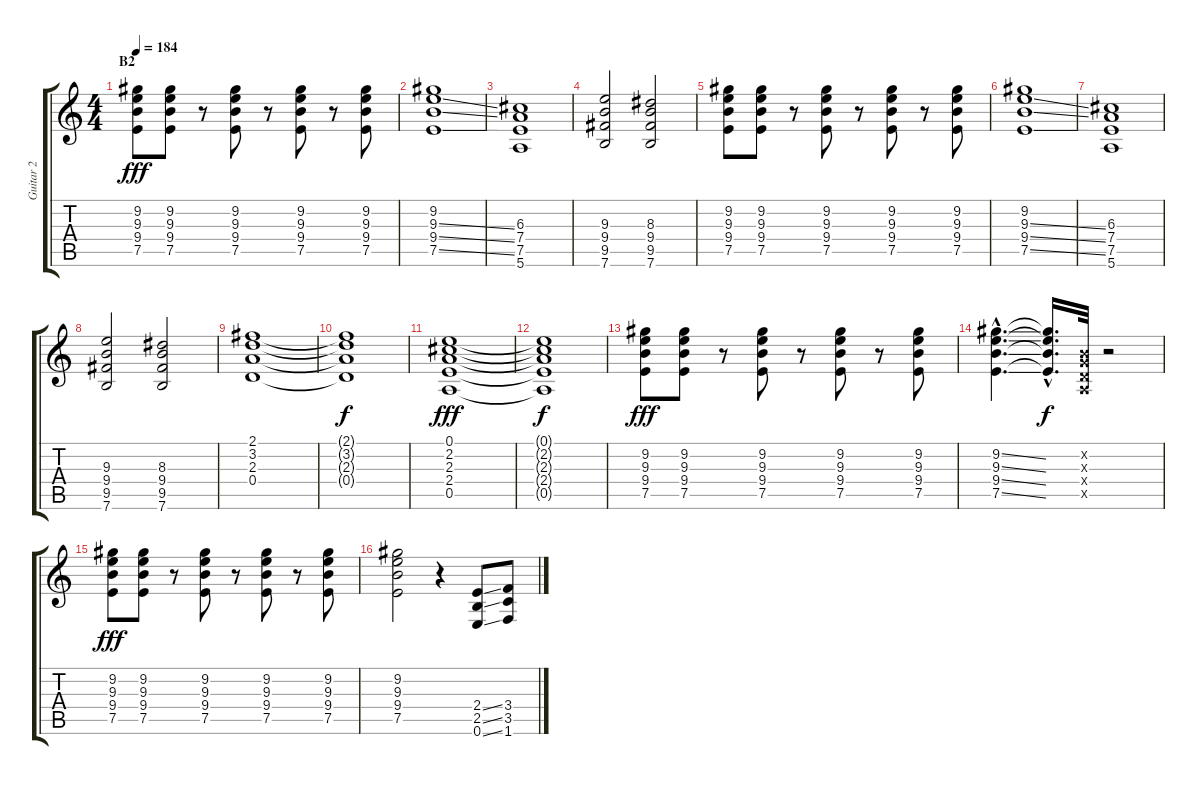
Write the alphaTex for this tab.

\track ("Guitar 2" "Guitar 2") {instrument distortionguitar}
\staff {score tabs}
\tuning (E4 B3 G3 D3 A2 E2) {hide}
\ts (4 4)
\section ("" "B2")
\tempo 184
\clef g2
\ks c
(9.2 9.3 9.4 7.5).8{dy fff} (9.2 9.3 9.4 7.5).8 r.8 (9.2 9.3 9.4 7.5).8 r.8 (9.2 9.3 9.4 7.5).8 r.8 (9.2 9.3 9.4 7.5).8 |
(9.2 9.3{ss} 9.4{ss} 7.5{ss}).1 |
(6.3 7.4 7.5 5.6).1 |
(9.3 9.4 9.5 7.6).2 (8.3 9.4 9.5 7.6).2 |
(9.2 9.3 9.4 7.5).8 (9.2 9.3 9.4 7.5).8 r.8 (9.2 9.3 9.4 7.5).8 r.8 (9.2 9.3 9.4 7.5).8 r.8 (9.2 9.3 9.4 7.5).8 |
(9.2 9.3{ss} 9.4{ss} 7.5{ss}).1 |
(6.3 7.4 7.5 5.6).1 |
(9.3 9.4 9.5 7.6).2 (8.3 9.4 9.5 7.6).2 |
(2.1 3.2 2.3 0.4).1 |
(2.1{t} 3.2{t} 2.3{t} 0.4{t}).1{dy f} |
(0.1 2.2 2.3 2.4 0.5).1{dy fff} |
(0.1{t} 2.2{t} 2.3{t} 2.4{t} 0.5{t}).1{dy f} |
(9.2 9.3 9.4 7.5).8{dy fff} (9.2 9.3 9.4 7.5).8 r.8 (9.2 9.3 9.4 7.5).8 r.8 (9.2 9.3 9.4 7.5).8 r.8 (9.2 9.3 9.4 7.5).8 |
(9.2{ss hac} 9.3{ss hac} 9.4{ss hac} 7.5{ss hac}).4{d} (9.2{hac t} 9.3{hac t} 9.4{hac t} 7.5{hac t}).16{d dy f} (0.2{x} 0.3{x} 0.4{x} 0.5{x}).32 r.2 |
(9.2 9.3 9.4 7.5).8{dy fff} (9.2 9.3 9.4 7.5).8 r.8 (9.2 9.3 9.4 7.5).8 r.8 (9.2 9.3 9.4 7.5).8 r.8 (9.2 9.3 9.4 7.5).8 |
(9.2 9.3 9.4 7.5).2 r.4 (2.4{ss} 2.5{ss} 0.6{ss}).8 (3.4{ss} 3.5{ss} 1.6{ss}).8
